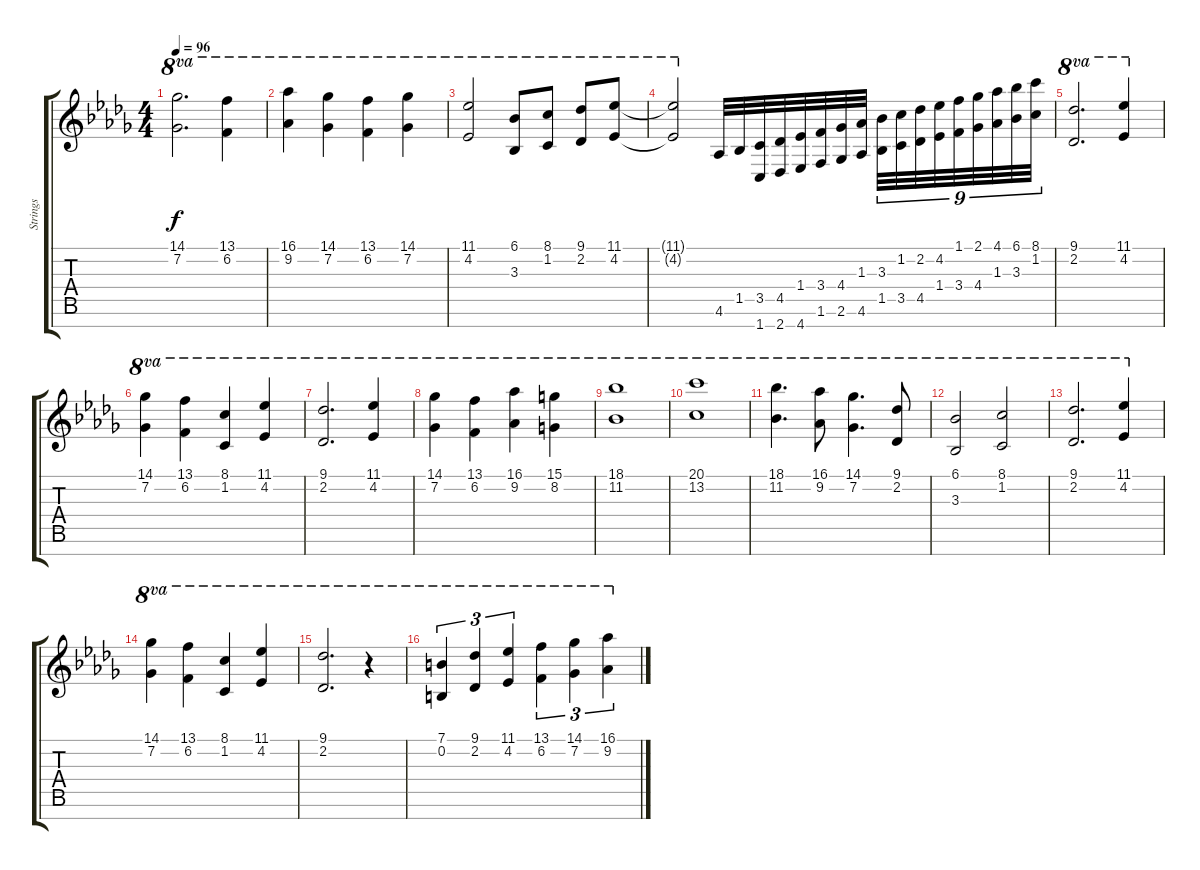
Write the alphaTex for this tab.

\track ("Strings" "Strings") {instrument stringensemble1}
\staff {score tabs}
\tuning (E5 B4 G4 D4 A3 E3 B2) {hide}
\ts (4 4)
\tempo 96
\clef g2
\ks db
(14.1 7.2).2{d ot 8va dy f} (13.1 6.2).4{ot 8va} |
(16.1 9.2).4{ot 8va} (14.1 7.2).4{ot 8va} (13.1 6.2).4{ot 8va} (14.1 7.2).4{ot 8va} |
(11.1 4.2).2{ot 8va} (6.1 3.3).8{ot 8va} (8.1 1.2).8{ot 8va} (9.1 2.2).8{ot 8va} (11.1 4.2).8{ot 8va} |
(11.1{t} 4.2{t}).2{ot 8va} 4.6.32 1.5.32 (3.5 1.7).32 (4.5 2.7).32 (1.4 4.7).32 (3.4 1.6).32 (4.4 2.6).32 (1.3 4.6).32 (3.3 1.5).32{tu (9 8)} (1.2 3.5).32{tu (9 8)} (2.2 4.5).32{tu (9 8)} (4.2 1.4).32{tu (9 8)} (1.1 3.4).32{tu (9 8)} (2.1 4.4).32{tu (9 8)} (4.1 1.3).32{tu (9 8)} (6.1 3.3).32{tu (9 8)} (8.1 1.2).32{tu (9 8)} |
(9.1 2.2).2{d ot 8va} (11.1 4.2).4{ot 8va} |
(14.1 7.2).4{ot 8va} (13.1 6.2).4{ot 8va} (8.1 1.2).4{ot 8va} (11.1 4.2).4{ot 8va} |
(9.1 2.2).2{d ot 8va} (11.1 4.2).4{ot 8va} |
(14.1 7.2).4{ot 8va} (13.1 6.2).4{ot 8va} (16.1 9.2).4{ot 8va} (15.1 8.2).4{ot 8va} |
(18.1 11.2).1{ot 8va} |
(20.1 13.2).1{ot 8va} |
(18.1 11.2).4{d ot 8va} (16.1 9.2).8{ot 8va} (14.1 7.2).4{d ot 8va} (9.1 2.2).8{ot 8va} |
(6.1 3.3).2{ot 8va} (8.1 1.2).2{ot 8va} |
(9.1 2.2).2{d ot 8va} (11.1 4.2).4{ot 8va} |
(14.1 7.2).4{ot 8va} (13.1 6.2).4{ot 8va} (8.1 1.2).4{ot 8va} (11.1 4.2).4{ot 8va} |
(9.1 2.2).2{d ot 8va} r.4{ot 8va} |
(7.1 0.2).4{tu (3 2) ot 8va} (9.1 2.2).4{tu (3 2) ot 8va} (11.1 4.2).4{tu (3 2) ot 8va} (13.1 6.2).4{tu (3 2) ot 8va} (14.1 7.2).4{tu (3 2) ot 8va} (16.1 9.2).4{tu (3 2) ot 8va}
